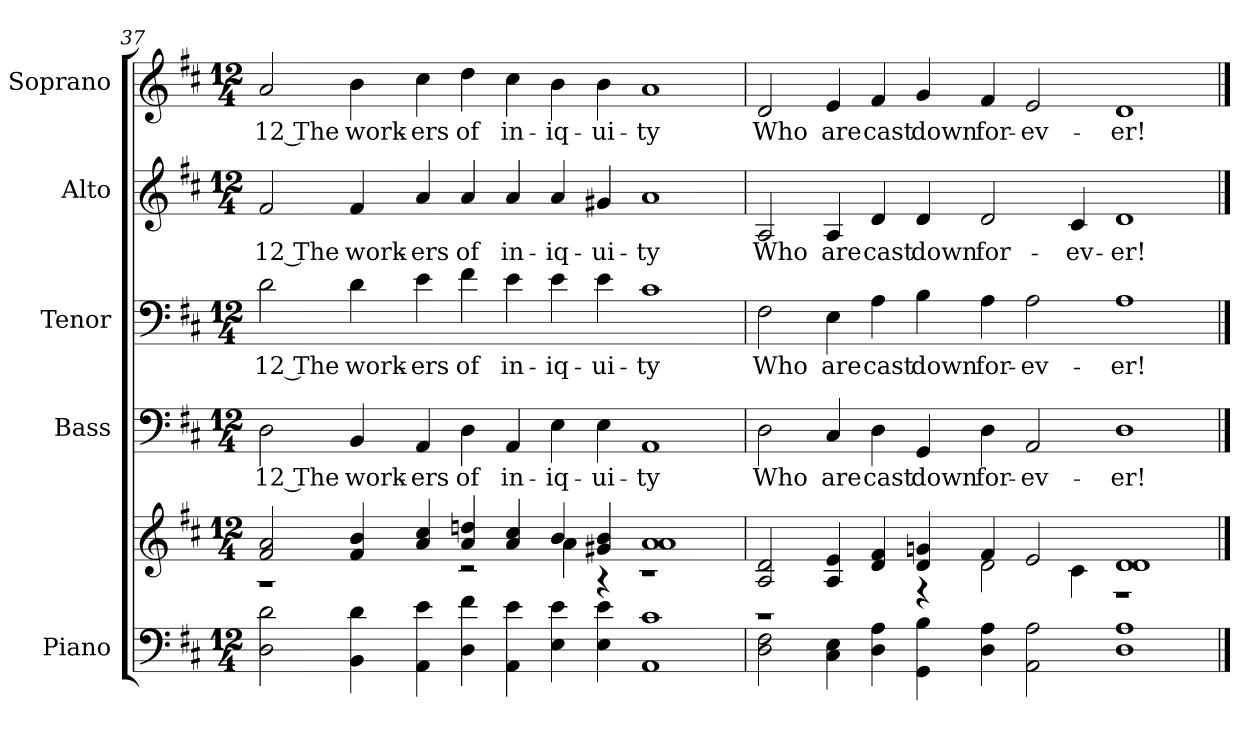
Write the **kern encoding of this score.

**kern	**kern	**kern	**text	**kern	**text	**kern	**text	**kern	**text
*part5	*part5	*part4	*part4	*part3	*part3	*part2	*part2	*part1	*part1
*staff6	*staff5	*staff4	*staff4	*staff3	*staff3	*staff2	*staff2	*staff1	*staff1
*I"Piano	*	*I"Bass	*	*I"Tenor	*	*I"Alto	*	*I"Soprano	*
*I'Pno.	*	*I'B.	*	*I'T.	*	*I'A.	*	*I'S.	*
!!LO:PB:g=z
*clefF4	*clefG2	*clefF4	*	*clefF4	*	*clefG2	*	*clefG2	*
*k[f#c#]	*k[f#c#]	*k[f#c#]	*	*k[f#c#]	*	*k[f#c#]	*	*k[f#c#]	*
*D:	*D:	*D:	*	*D:	*	*D:	*	*D:	*
*M12/4	*M12/4	*M12/4	*	*M12/4	*	*M12/4	*	*M12/4	*
=37	=37	=37	=37	=37	=37	=37	=37	=37	=37
*	*^	*	*	*	*	*	*	*	*
!	!	!	!	!LO:LY:b:color=#000000	!	!	!	!	!	!
!	!	!	!	!	!	!LO:LY:b:color=#000000	!	!	!	!
!	!	!	!	!	!	!	!	!LO:LY:b:color=#000000	!	!
!	!	!	!	!	!	!	!	!	!	!LO:LY:b:color=#000000
2Di\ 2di	2f#i/ 2ai	1r	2Di\	12 The	2di\	12 The	2f#i/	12 The	2ai/	12 The
!	!	!	!	!LO:LY:b:color=#000000	!	!	!	!	!	!
!	!	!	!	!	!	!LO:LY:b:color=#000000	!	!	!	!
!	!	!	!	!	!	!	!	!LO:LY:b:color=#000000	!	!
!	!	!	!	!	!	!	!	!	!	!LO:LY:b:color=#000000
4BBi\ 4di	4f#i/ 4bi	.	4BBi/	work-	4di\	work-	4f#i/	work-	4bi\	work-
!	!	!	!	!LO:LY:b:color=#000000	!	!	!	!	!	!
!	!	!	!	!	!	!LO:LY:b:color=#000000	!	!	!	!
!	!	!	!	!	!	!	!	!LO:LY:b:color=#000000	!	!
!	!	!	!	!	!	!	!	!	!	!LO:LY:b:color=#000000
4AAi\ 4ei	4ai/ 4cc#i	.	4AAi/	-ers	4ei\	-ers	4ai/	-ers	4cc#i\	-ers
!	!	!	!	!LO:LY:b:color=#000000	!	!	!	!	!	!
!	!	!	!	!	!	!LO:LY:b:color=#000000	!	!	!	!
!	!	!	!	!	!	!	!	!LO:LY:b:color=#000000	!	!
!	!	!	!	!	!	!	!	!	!	!LO:LY:b:color=#000000
4Di\ 4f#i	4ai/ 4ddni	2r	4Di\	of	4f#i\	of	4ai/	of	4ddi\	of
!	!	!	!	!LO:LY:b:color=#000000	!	!	!	!	!	!
!	!	!	!	!	!	!LO:LY:b:color=#000000	!	!	!	!
!	!	!	!	!	!	!	!	!LO:LY:b:color=#000000	!	!
!	!	!	!	!	!	!	!	!	!	!LO:LY:b:color=#000000
4AAi\ 4ei	4ai/ 4cc#i	.	4AAi/	in-	4ei\	in-	4ai/	in-	4cc#i\	in-
!	!	!	!	!LO:LY:b:color=#000000	!	!	!	!	!	!
!	!	!	!	!	!	!LO:LY:b:color=#000000	!	!	!	!
!	!	!	!	!	!	!	!	!LO:LY:b:color=#000000	!	!
!	!	!	!	!	!	!	!	!	!	!LO:LY:b:color=#000000
4Ei\ 4ei	4bi/	4ai\	4Ei\	-iq-	4ei\	-iq-	4ai/	-iq-	4bi\	-iq-
!	!	!	!	!LO:LY:b:color=#000000	!	!	!	!	!	!
!	!	!	!	!	!	!LO:LY:b:color=#000000	!	!	!	!
!	!	!	!	!	!	!	!	!LO:LY:b:color=#000000	!	!
!	!	!	!	!	!	!	!	!	!	!LO:LY:b:color=#000000
4Ei\ 4ei	4g#Xi/ 4bi	4r	4Ei\	-ui-	4ei\	-ui-	4g#Xi/	-ui-	4bi\	-ui-
!	!	!	!	!LO:LY:b:color=#000000	!	!	!	!	!	!
!	!	!	!	!	!	!LO:LY:b:color=#000000	!	!	!	!
!	!	!	!	!	!	!	!	!LO:LY:b:color=#000000	!	!
!	!	!	!	!	!	!	!	!	!	!LO:LY:b:color=#000000
1AAi 1c#i	1ai 1ai	1r	1AAi	-ty	1c#i	-ty	1ai	-ty	1ai	-ty
=38	=38	=38	=38	=38	=38	=38	=38	=38	=38	=38
!	!	!	!	!LO:LY:b:color=#000000	!	!	!	!	!	!
!	!	!	!	!	!	!LO:LY:b:color=#000000	!	!	!	!
!	!	!	!	!	!	!	!	!LO:LY:b:color=#000000	!	!
!	!	!	!	!	!	!	!	!	!	!LO:LY:b:color=#000000
2Di\ 2F#i	2Ai/ 2di	1r	2Di\	Who	2F#i\	Who	2Ai/	Who	2di/	Who
!	!	!	!	!LO:LY:b:color=#000000	!	!	!	!	!	!
!	!	!	!	!	!	!LO:LY:b:color=#000000	!	!	!	!
!	!	!	!	!	!	!	!	!LO:LY:b:color=#000000	!	!
!	!	!	!	!	!	!	!	!	!	!LO:LY:b:color=#000000
4C#i\ 4Ei	4Ai/ 4ei	.	4C#i/	are	4Ei\	are	4Ai/	are	4ei/	are
!	!	!	!	!LO:LY:b:color=#000000	!	!	!	!	!	!
!	!	!	!	!	!	!LO:LY:b:color=#000000	!	!	!	!
!	!	!	!	!	!	!	!	!LO:LY:b:color=#000000	!	!
!	!	!	!	!	!	!	!	!	!	!LO:LY:b:color=#000000
4Di\ 4Ai	4di/ 4f#i	.	4Di\	cast	4Ai\	cast	4di/	cast	4f#i/	cast
!	!	!	!	!LO:LY:b:color=#000000	!	!	!	!	!	!
!	!	!	!	!	!	!LO:LY:b:color=#000000	!	!	!	!
!	!	!	!	!	!	!	!	!LO:LY:b:color=#000000	!	!
!	!	!	!	!	!	!	!	!	!	!LO:LY:b:color=#000000
4GGi\ 4Bi	4di/ 4gni	4r	4GGi/	down	4Bi\	down	4di/	down	4gi/	down
!	!	!	!	!LO:LY:b:color=#000000	!	!	!	!	!	!
!	!	!	!	!	!	!LO:LY:b:color=#000000	!	!	!	!
!	!	!	!	!	!	!	!	!LO:LY:b:color=#000000	!	!
!	!	!	!	!	!	!	!	!	!	!LO:LY:b:color=#000000
4Di\ 4Ai	4f#i/	2di\	4Di\	for-	4Ai\	for-	2di/	for-	4f#i/	for-
!	!	!	!	!LO:LY:b:color=#000000	!	!	!	!	!	!
!	!	!	!	!	!	!LO:LY:b:color=#000000	!	!	!	!
!	!	!	!	!	!	!	!	!	!	!LO:LY:b:color=#000000
2AAi\ 2Ai	2ei/	.	2AAi/	-ev-	2Ai\	-ev-	.	.	2ei/	-ev-
!	!	!	!	!	!	!	!	!LO:LY:b:color=#000000	!	!
.	.	4c#i\	.	.	.	.	4c#i/	-ev-	.	.
!	!	!	!	!LO:LY:b:color=#000000	!	!	!	!	!	!
!	!	!	!	!	!	!LO:LY:b:color=#000000	!	!	!	!
!	!	!	!	!	!	!	!	!LO:LY:b:color=#000000	!	!
!	!	!	!	!	!	!	!	!	!	!LO:LY:b:color=#000000
1Di 1Ai	1di 1di	1r	1Di	-er!	1Ai	-er!	1di	-er!	1di	-er!
*	*v	*v	*	*	*	*	*	*	*	*
==	==	==	==	==	==	==	==	==	==
*-	*-	*-	*-	*-	*-	*-	*-	*-	*-
